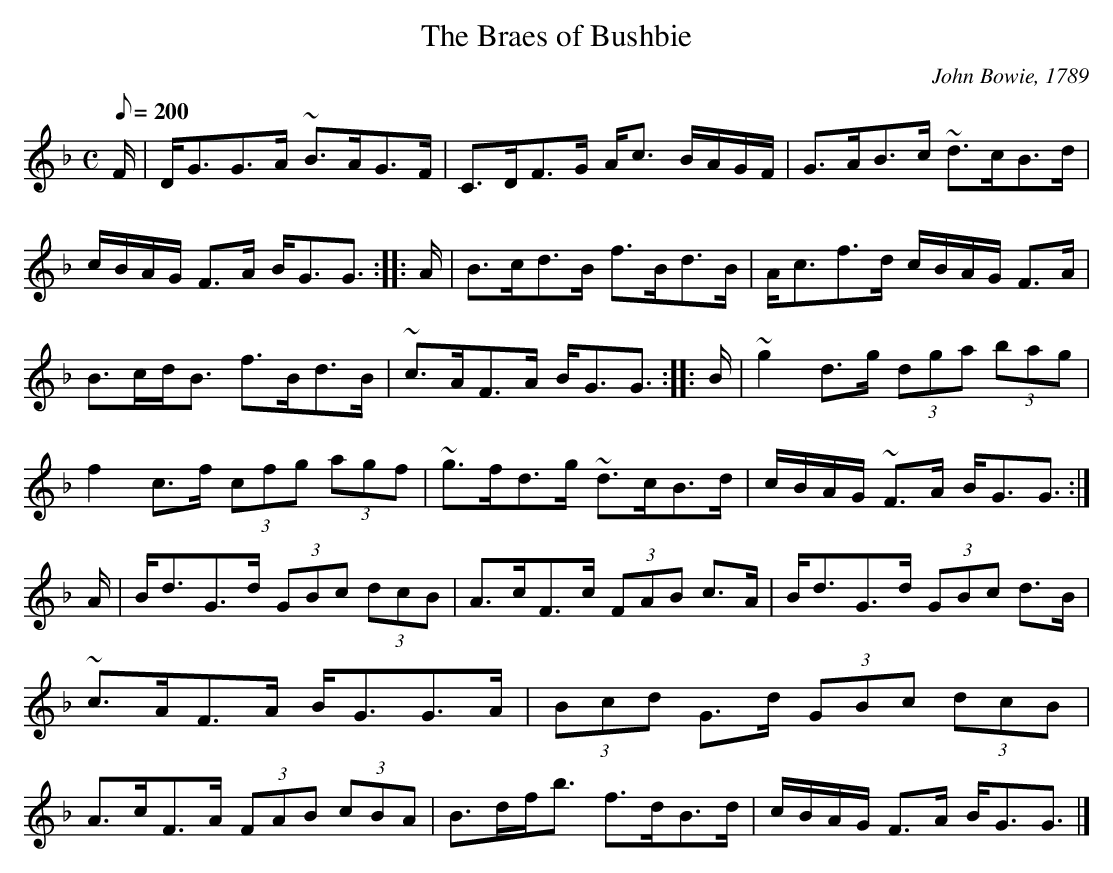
X:1
T:The Braes of Bushbie
C:John Bowie, 1789
M:C
L:1/8
Q:1/8=200
K:GDor
F/|D<GG>A ~B>AG>F|C>DF>G A<c B/A/G/F/|G>AB>c ~d>cB>d|\
c/B/A/G/ F>A B<GG3/::A/|B>cd>B f>Bd>B|A<cf>d c/B/A/G/ F>A|\
B>cd<B f>Bd>B|~c>AF>A B<GG3/::B/|~g2d>g (3dga (3bag|\
f2c>f (3cfg (3agf|~g>fd>g ~d>cB>d|c/B/A/G/ ~F>A B<GG3/:|A/|\
B<dG>d (3GBc (3dcB|A>cF>c (3FAB c>A|B<dG>d (3GBc d>B|\
~c>AF>A B<GG>A|(3Bcd G>d (3GBc (3dcB|A>cF>A (3FAB (3cBA|\
B>df<b f>dB>d|c/B/A/G/ F>A B<GG3/|]
